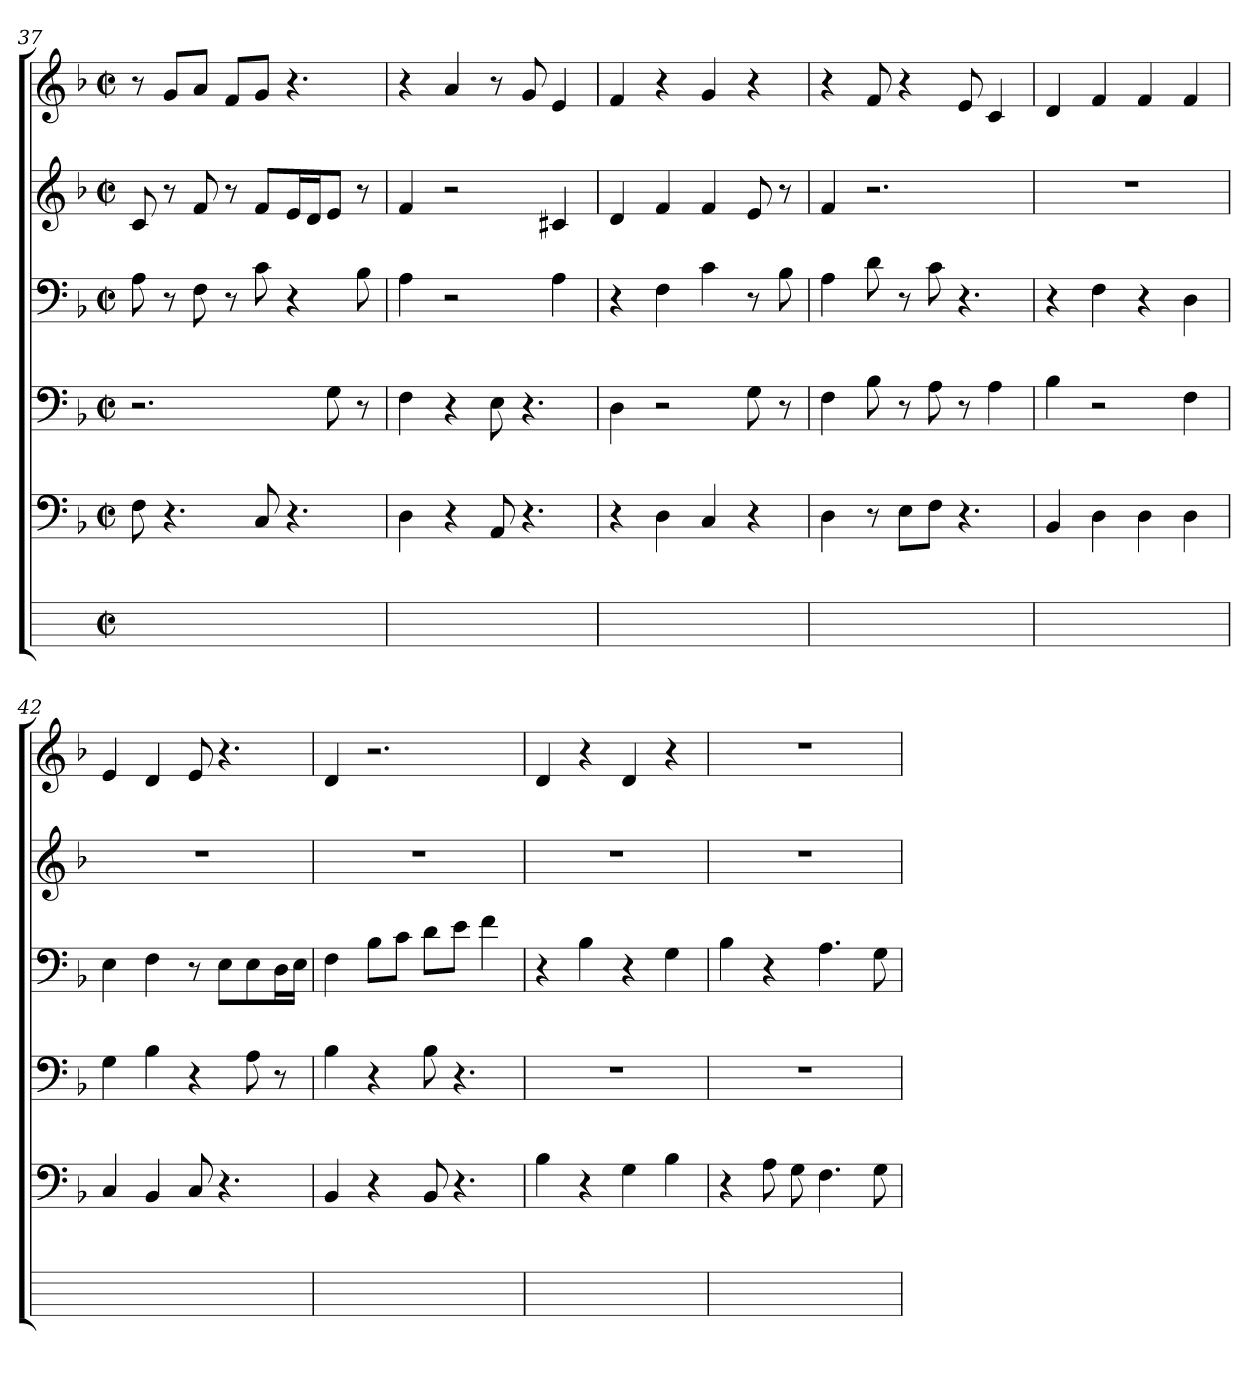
**kern	**kern	**kern	**kern	**kern	**kern
*part6	*part5	*part4	*part3	*part2	*part1
*staff6	*staff5	*staff4	*staff3	*staff2	*staff1
*	*clefF4	*clefF4	*clefF4	*clefG2	*clefG2
*	*k[b-]	*k[b-]	*k[b-]	*k[b-]	*k[b-]
*	*F:	*F:	*F:	*F:	*F:
*M2/2	*M2/2	*M2/2	*M2/2	*M2/2	*M2/2
*met(c|)	*met(c|)	*met(c|)	*met(c|)	*met(c|)	*met(c|)
=37	=37	=37	=37	=37	=37
1ryy	8F	2.r	8A	8c	8r
.	4.r	.	8r	8r	8gL
.	.	.	8F	8f	8aJ
.	.	.	8r	8r	8fL
.	8C	.	8c	8fL	8gJ
.	4.r	.	4r	16eiL	4.r
.	.	.	.	16diJ	.
.	.	8G	.	8eJ	.
.	.	8r	8B-	8r	.
=38	=38	=38	=38	=38	=38
1ryy	4D	4F	4A	4f	4r
.	4r	4r	2r	2r	4a
.	8AA	8E	.	.	8r
.	4.r	4.r	.	.	8g
.	.	.	4A	4c#Xj	4e
=39	=39	=39	=39	=39	=39
1ryy	4r	4D	4r	4d	4f
.	4D	2r	4F	4f	4r
.	4C	.	4c	4f	4g
.	4r	8G	8r	8e	4r
.	.	8r	8B-	8r	.
=40	=40	=40	=40	=40	=40
1ryy	4D	4F	4A	4f	4r
.	8r	8B-	8d	2.r	8f
.	8EL	8r	8r	.	4r
.	8FJ	8AZ	8c	.	.
.	4.r	8r	4.r	.	8e
.	.	4A	.	.	4c
=41	=41	=41	=41	=41	=41
1ryy	4BB-	4B-	4r	1r	4d
.	4D	2r	4F	.	4f
.	4D	.	4r	.	4f
.	4D	4F	4D	.	4f
=42	=42	=42	=42	=42	=42
1ryy	4C	4G	4E	1r	4e
.	4BB-	4B-	4F	.	4d
.	8C	4r	8r	.	8e
.	4.r	.	8EL	.	4.r
.	.	8A	8E	.	.
.	.	8r	16DL	.	.
.	.	.	16EJJ	.	.
=43	=43	=43	=43	=43	=43
1ryy	4BB-	4B-	4F	1r	4d
.	4r	4r	8B-L	.	2.r
.	.	.	8cJ	.	.
.	8BB-V	8B-V	8dL	.	.
.	4.r	4.r	8eJ	.	.
.	.	.	4f	.	.
=44	=44	=44	=44	=44	=44
1ryy	4B-	1r	4r	1r	4dV
.	4r	.	4B-	.	4r
.	4G	.	4r	.	4dV
.	4B-	.	4G	.	4r
=45	=45	=45	=45	=45	=45
1ryy	4r	1r	4B-	1r	1r
.	8A	.	4r	.	.
.	8G	.	.	.	.
.	4.F	.	4.A	.	.
.	8G	.	8G	.	.
=	=	=	=	=	=
*-	*-	*-	*-	*-	*-
